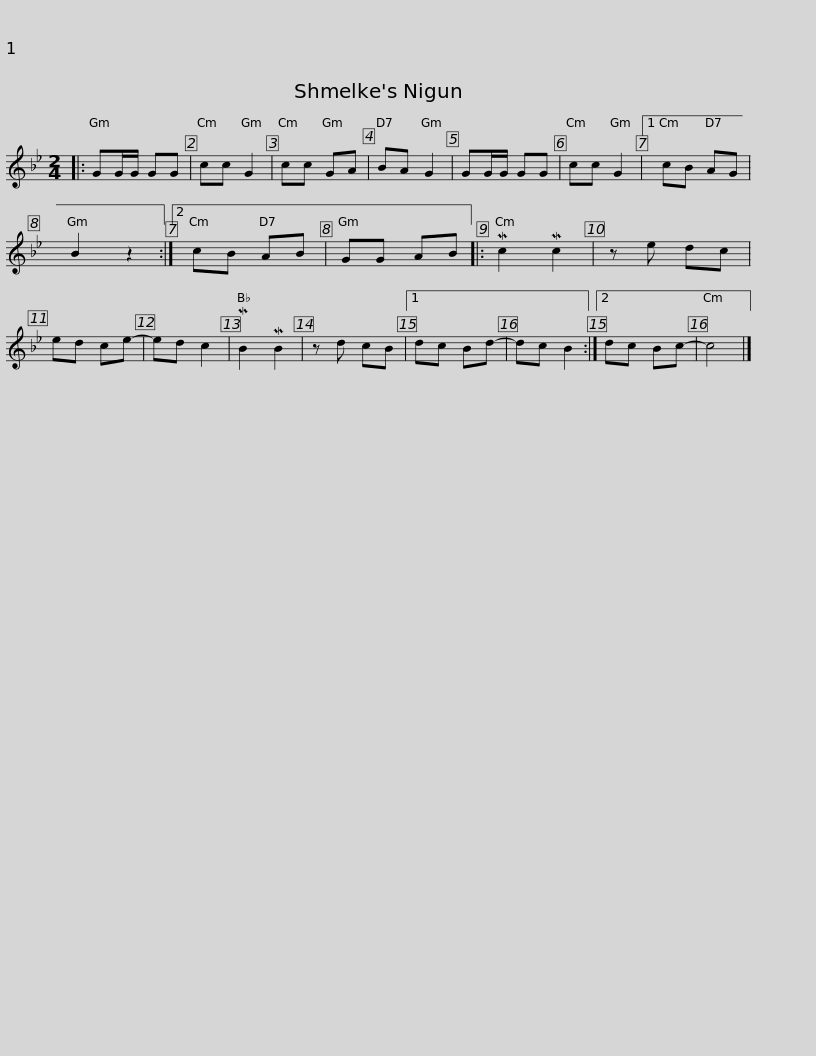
X:1
L:1/8
M:2/4
I:linebreak $
K:Gmin
V:1 treble
V:1
|: GG/G/ GG | cc G2 | cc GA | BA G2 | GG/G/ GG | %5
 cc G2 |1 cB AG | B2 z2 :|2 cB AB | GG AB |:$ %10
 Mc2 Mc2 | z e dc | ed ce- | ed c2 | MB2 MB2 | %15
 z d cB |1 dc Bd- | dc B2 :|2 dc Bc- | c4 |] %20
